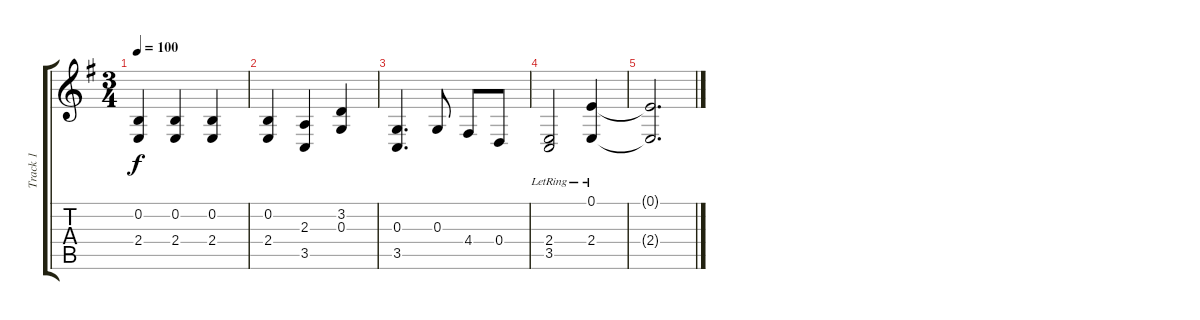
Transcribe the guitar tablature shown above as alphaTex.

\track ("Track 1" "Track 1") {instrument acousticgrandpiano}
\staff {score tabs}
\tuning (E4 B3 G3 D3 A2 E2) {hide}
\ts (3 4)
\tempo 100
\clef g2
\ks g
(0.2 2.4).4{dy f} (0.2 2.4).4 (0.2 2.4).4 |
(0.2 2.4).4 (2.3 3.5).4 (3.2 0.3).4 |
(0.3 3.5).4{d} 0.3.8 4.4.8 0.4.8 |
(2.4{lr} 3.5{lr}).2 (0.1{lr} 2.4{lr}).4 |
(0.1{t} 2.4{t}).2{d}
